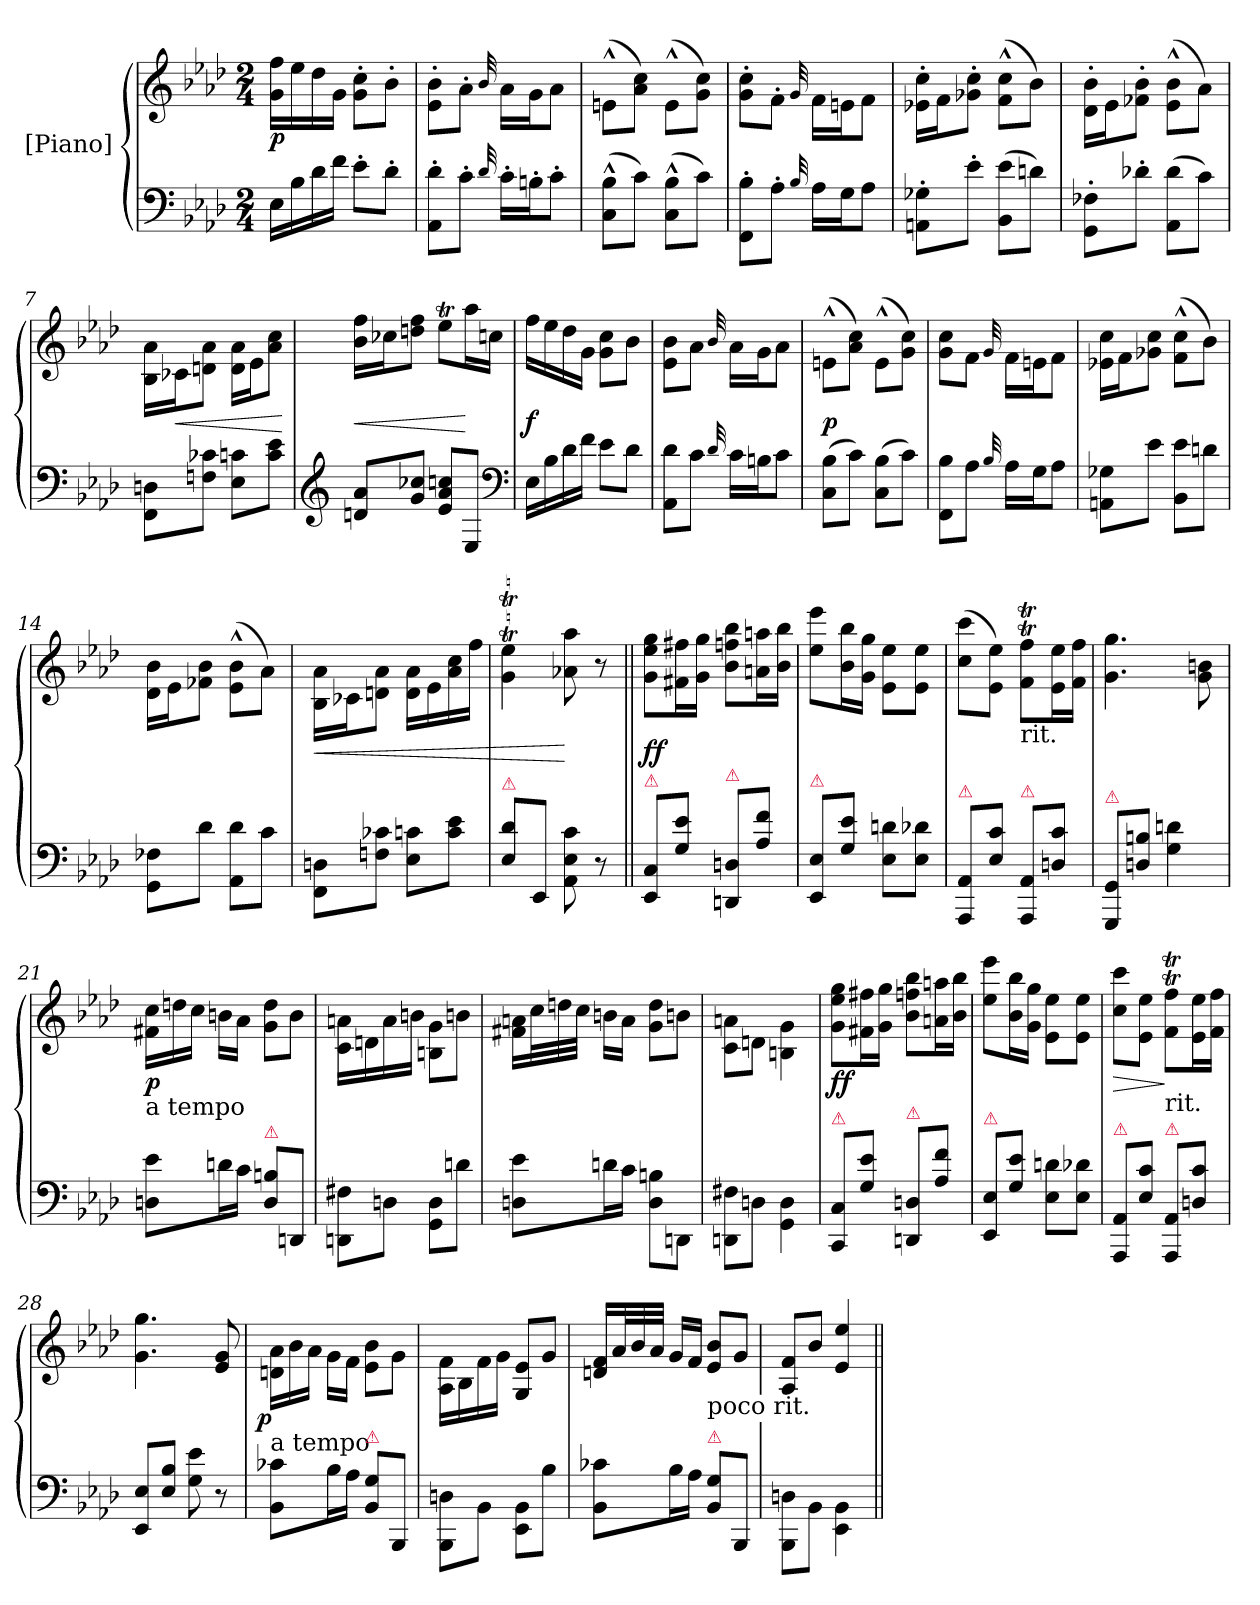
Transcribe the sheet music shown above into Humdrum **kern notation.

**kern	**kern	**dynam
*part2	*part1	*part1
*staff2	*staff1	*staff1
*I"[Piano]	*I"[Piano]	*
*clefF4	*clefG2	*
*k[b-e-a-d-]	*k[b-e-a-d-]	*
*M2/4	*M2/4	*
=1	=1	=1
16E-\LL	16g\ 16ff\LL	p
16B-\	16ee-\	.
16d-\	16dd-\	.
16f\JJ	16g\JJ	.
8e-'\L	8g'\ 8cc'\L	.
8d-'\J	8b-'\J	.
=2	=2	=2
8AA-'\ 8d-'\L	8e-'\ 8b-'\L	.
8c'\J	8a-'\J	.
32qqd-/	32qqb-/	.
16c'\LL	16a-\LL	.
16Bn'\J	16g\J	.
8c'\J	8a-\J	.
=3	=3	=3
(8C^^\ 8B-^^\L	(8en^^\L	.
8c\J)	8a-\ 8cc\J)	.
(8C^^\ 8B-^^\L	(8e^^\L	.
8c\J)	8g\ 8cc\J)	.
=4	=4	=4
8FF'\ 8B-'\L	8g'\ 8cc'\L	.
8A-'\J	8f'\J	.
32qqB-/	32qqg/	.
16A-\LL	16f\LL	.
16G\J	16en\J	.
8A-\J	8f\J	.
=5	=5	=5
8AAn'\ 8G-X'\L	16e-X'\ 16cc'\LL	.
.	16f\J	.
8e-'\J	8g-X'\ 8cc'\J	.
(8BB-\ 8e-\L	(8f^^\ 8cc^^\L	.
8dn\J)	8b-\J)	.
=6	=6	=6
8GG'\ 8F-X'\L	16d-'\ 16b-'\LL	.
.	16e-\J	.
8d-X'\J	8f-X'\ 8b-'\J	.
(8AA-\ 8d-\L	(8e-^^\ 8b-^^\L	.
8c\J)	8a-\J)	.
=7	=7	=7
8FF\ 8Dn\L	16B-\ 16a-\LL	.
!	!	!LO:HP:b
.	16c-X\J	<
8Fn\ 8c-X\J	8dn\ 8a-\J	.
8E-\ 8cn\L	16d\ 16a-\LL	.
.	16e-\J	.
8c\ 8e-\J	8a-\ 8cc\J	.
.	.	[
=8	=8	=8
*clefG2	*	*
!	!	!LO:HP:b
8dn/ 8a-/L	16b-\ 16ff\LL	<
.	16cc-X\J	.
8g/ 8cc-X/J	8ddn\ 8ff\J	.
8e-/ 8a-/ 8ccn/L	8ee-T\L	.
8E-/J	16aa-\L	[
.	16ccn\JJ	.
*clefF4	*	*
=9	=9	=9
16E-\LL	16ff\LL	f
16B-\	16ee-\	.
16d-\	16dd-\	.
16f\JJ	16g\JJ	.
8e-\L	8g\ 8cc\L	.
8d-\J	8b-\J	.
=10	=10	=10
8AA-\ 8d-\L	8e-\ 8b-\L	.
8c\J	8a-\J	.
32qqd-/	32qqb-/	.
16c\LL	16a-\LL	.
16Bn\J	16g\J	.
8c\J	8a-\J	.
=11	=11	=11
(8C\ 8B-\L	(8en^^\L	p
8c\J)	8a-\ 8cc\J)	.
(8C\ 8B-\L	(8e^^\L	.
8c\J)	8g\ 8cc\J)	.
=12	=12	=12
8FF\ 8B-\L	8g\ 8cc\L	.
8A-\J	8f\J	.
32qqB-/	32qqg/	.
16A-\LL	16f\LL	.
16G\J	16en\J	.
8A-\J	8f\J	.
=13	=13	=13
8AAn\ 8G-X\L	16e-X\ 16cc\LL	.
.	16f\J	.
8e-\J	8g-X\ 8cc\J	.
8BB-\ 8e-\L	(8f^^\ 8cc^^\L	.
8dn\J	8b-\J)	.
=14	=14	=14
8GG\ 8F-X\L	16d-\ 16b-\LL	.
.	16e-\J	.
8d-\J	8f-X\ 8b-\J	.
8AA-\ 8d-\L	(8e-^^\ 8b-^^\L	.
8c\J	8a-\J)	.
=15	=15	=15
!	!	!LO:HP:b
8FF\ 8Dn\L	16B-\ 16a-\LL	<
.	16c-X\J	.
8Fn\ 8c-X\J	8dn\ 8a-\J	.
8E-\ 8cn\L	16d\ 16a-\LL	.
.	16e-\	.
8c\ 8e-\J	16a-\ 16cc\	.
.	16ff\JJ	.
=16	=16	=16
!LO:TX:a:color=crimson:t=⚠	!	!
8E-\ 8d-\L	4gT\ 4ee-T\	.
8EE-/J	.	.
8AA-\ 8E-\ 8c\	8a-\ 8aa-\	[
8r	8r	.
=17||	=17||	=17||
!LO:TX:a:color=crimson:t=⚠	!	!
8EE-/ 8C/L	8g\ 8ee-\ 8gg\L	ff
8G\ 8e-\J	16f#X\ 16ff#X\L	.
.	16g\ 16gg\JJ	.
!LO:TX:a:color=crimson:t=⚠	!	!
8DDn/ 8Dn/L	8b-\ 8ffn\ 8bb-\L	.
8A-\ 8f\J	16an\ 16aan\L	.
.	16b-\ 16bb-\JJ	.
=18	=18	=18
!LO:TX:a:color=crimson:t=⚠	!	!
8EE-/ 8E-/L	8ee-\ 8eee-\L	.
8G\ 8e-\J	16b-\ 16bb-\L	.
.	16g\ 16gg\JJ	.
8E-\ 8dn\L	8e-\ 8ee-\L	.
8E-\ 8d-X\J	8e-\ 8ee-\J	.
=19	=19	=19
!LO:TX:a:color=crimson:t=⚠	!	!
8AAA-/ 8AA-/L	(8cc\ 8ccc\L	.
8E-\ 8c\J	8e-\ 8ee-\J)	.
!	!LO:TX:b:t=rit.	!
!LO:TX:a:color=crimson:t=⚠	!	!
8AAA-/ 8AA-/L	8fT\ 8ffT\L	.
8Dn\ 8c\J	16e-\ 16ee-\L	.
.	16f\ 16ff\JJ	.
=20	=20	=20
!LO:TX:a:color=crimson:t=⚠	!	!
8GGG/ 8GG/L	4.g\ 4.gg\	.
8Dn\ 8Bn\J	.	.
4G\ 4dn\	.	.
.	8g\ 8bn\	.
=21	=21	=21
*	*Xtuplet	*
!	!LO:TX:b:t=a tempo	!
8Dn\ 8e-\L	24f#X\ 24cc\LL	p
.	24ddn\	.
.	24cc\JJ	.
16dn\L	16bn\LL	.
16c\JJ	16a-\JJ	.
!LO:TX:a:color=crimson:t=⚠	!	!
8D\ 8Bn\L	8g\ 8dd\L	.
8DDn/J	8b\J	.
=22	=22	=22
8DDn\ 8F#X\L	16c\ 16an\LL	.
.	16dn\	.
8Dn\J	16a\	.
.	16bn\JJ	.
8GG\ 8D\L	8Bn\ 8g\L	.
8dn\J	8bn\J	.
=23	=23	=23
8Dn\ 8e-\L	16f#X\ 16an\LL	.
.	48cc\L	.
.	48ddn\	.
.	48cc\JJJ	.
16dn\L	16bn\LL	.
16c\JJ	16a\JJ	.
8D\ 8Bn\L	8g\ 8dd\L	.
8DDn\J	8bn\J	.
=24	=24	=24
8DDn\ 8F#X\L	8c\ 8an\L	.
8Dn\J	8dn\J	.
4GG\ 4D\	4Bn\ 4g\	.
=25	=25	=25
!LO:TX:a:color=crimson:t=⚠	!	!
8CC/ 8C/L	8g\ 8ee-\ 8gg\L	ff
8G\ 8e-\J	16f#X\ 16ff#X\L	.
.	16g\ 16gg\JJ	.
!LO:TX:a:color=crimson:t=⚠	!	!
8DDn/ 8Dn/L	8b-\ 8ffn\ 8bb-\L	.
8A-\ 8f\J	16an\ 16aan\L	.
.	16b-\ 16bb-\JJ	.
=26	=26	=26
!LO:TX:a:color=crimson:t=⚠	!	!
8EE-/ 8E-/L	8ee-\ 8eee-\L	.
8G\ 8e-\J	16b-\ 16bb-\L	.
.	16g\ 16gg\JJ	.
8E-\ 8dn\L	8e-\ 8ee-\L	.
8E-\ 8d-X\J	8e-\ 8ee-\J	.
=27	=27	=27
!LO:TX:a:color=crimson:t=⚠	!	!
!	!	!LO:HP:b
8AAA-/ 8AA-/L	8cc\ 8ccc\L	>
8E-\ 8c\J	8e-\ 8ee-\J	.
!	!LO:TX:b:t=rit.	!
!LO:TX:a:color=crimson:t=⚠	!	!
8AAA-/ 8AA-/L	8fT\ 8ffT\L	]
8Dn\ 8c\J	16e-\ 16ee-\L	.
.	16f\ 16ff\JJ	.
=28	=28	=28
8EE-/ 8E-/L	4.g\ 4.gg\	.
8E-/ 8B-/J	.	.
8G\ 8e-\	.	.
8r	8e-/ 8g/	.
=29	=29	=29
!	!LO:TX:b:t=a tempo	!
!	!	!LO:DY:rj
8BB-\ 8c-X\L	24dn\ 24a-\LL	p
.	24b-\	.
.	24a-\JJ	.
16B-\L	16g\LL	.
16A-\JJ	16f\JJ	.
!LO:TX:a:color=crimson:t=⚠	!	!
8BB-\ 8G\L	8e-\ 8b-\L	.
8BBB-/J	8g\J	.
=30	=30	=30
8BBB-\ 8Dn\L	16A-\ 16f\LL	.
.	16B-\	.
8BB-\J	16f\	.
.	16g\JJ	.
8EE-\ 8BB-\L	8G/ 8e-/L	.
8B-\J	8g/J	.
=31	=31	=31
8BB-\ 8c-X\L	16dn/ 16f/LL	.
.	48a-/L	.
.	48b-/	.
.	48a-/JJJ	.
16B-\L	16g/LL	.
16A-\JJ	16f/JJ	.
!	!LO:TX:b:t=poco rit.	!
!LO:TX:a:color=crimson:t=⚠	!	!
8BB-\ 8G\L	8e-/ 8b-/L	.
8BBB-/J	8g/J	.
=32	=32	=32
8BBB-\ 8Dn\L	8A-/ 8f/L	.
8BB-\J	8b-/J	.
4EE-\ 4BB-\	4e-/ 4ee-/	.
=||	=||	=||
*-	*-	*-
